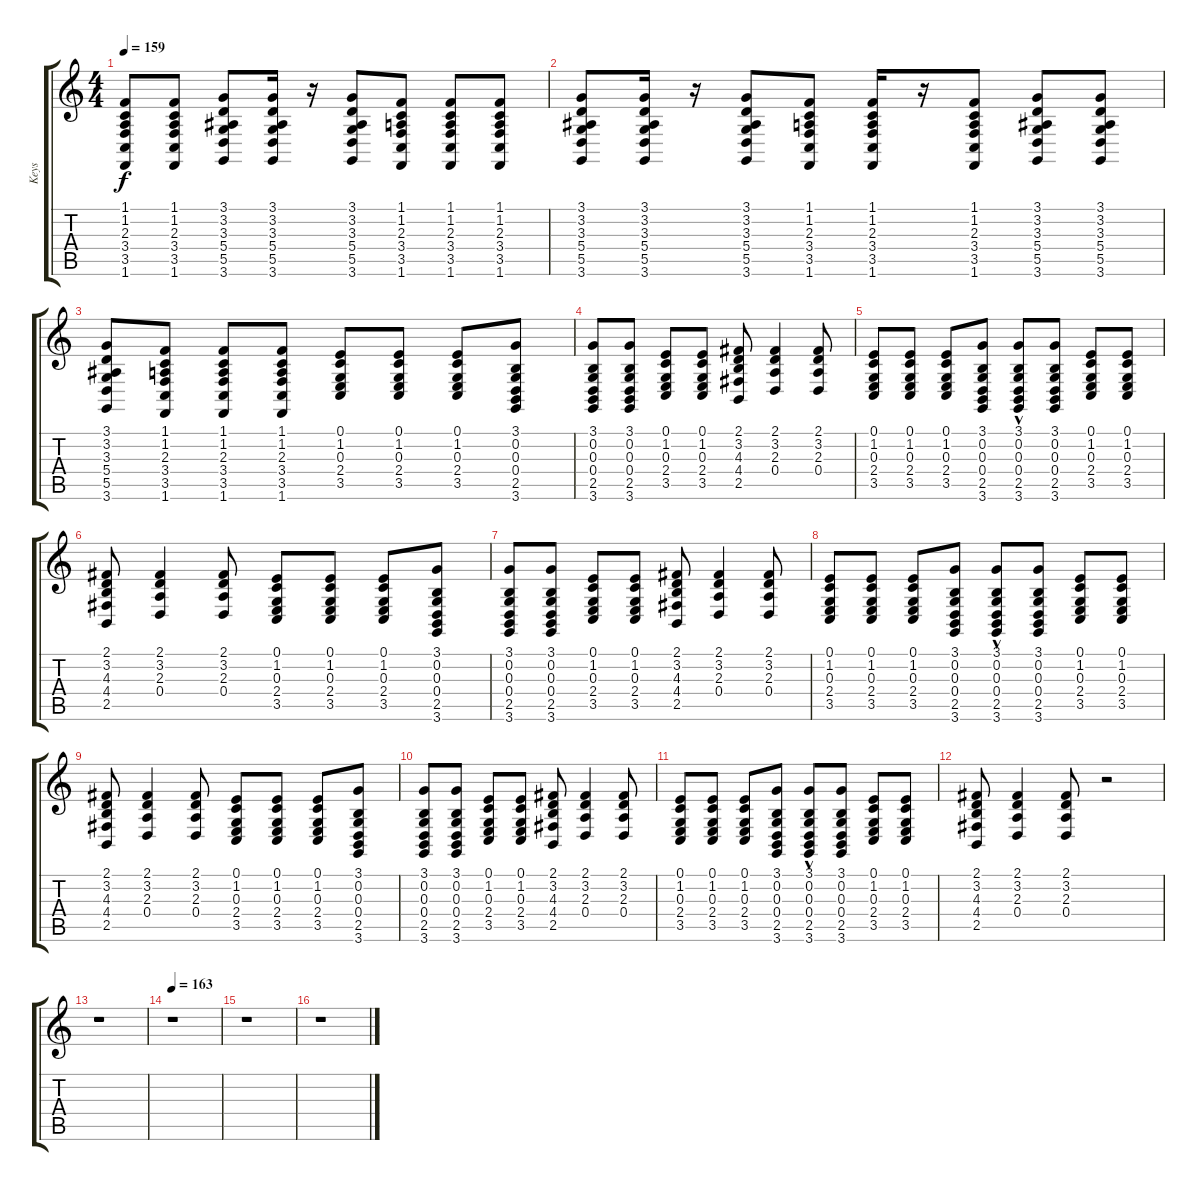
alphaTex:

\track ("Keys" "Keys") {instrument stringensemble2}
\staff {score tabs}
\tuning (E4 B3 G3 D3 A2 E2) {hide}
\ts (4 4)
\tempo 159
\clef g2
\ks c
(1.1 1.2 2.3 3.4 3.5 1.6).8{dy f} (1.1 1.2 2.3 3.4 3.5 1.6).8 (3.1 3.2 3.3 5.4 5.5 3.6).8 (3.1 3.2 3.3 5.4 5.5 3.6).16 r.16 (3.1 3.2 3.3 5.4 5.5 3.6).8 (1.1 1.2 2.3 3.4 3.5 1.6).8 (1.1 1.2 2.3 3.4 3.5 1.6).8 (1.1 1.2 2.3 3.4 3.5 1.6).8 |
(3.1 3.2 3.3 5.4 5.5 3.6).8 (3.1 3.2 3.3 5.4 5.5 3.6).16 r.16 (3.1 3.2 3.3 5.4 5.5 3.6).8 (1.1 1.2 2.3 3.4 3.5 1.6).8 (1.1 1.2 2.3 3.4 3.5 1.6).16 r.16 (1.1 1.2 2.3 3.4 3.5 1.6).8 (3.1 3.2 3.3 5.4 5.5 3.6).8 (3.1 3.2 3.3 5.4 5.5 3.6).8 |
(3.1 3.2 3.3 5.4 5.5 3.6).8 (1.1 1.2 2.3 3.4 3.5 1.6).8 (1.1 1.2 2.3 3.4 3.5 1.6).8 (1.1 1.2 2.3 3.4 3.5 1.6).8 (0.1 1.2 0.3 2.4 3.5).8 (0.1 1.2 0.3 2.4 3.5).8 (0.1 1.2 0.3 2.4 3.5).8 (3.1 0.2 0.3 0.4 2.5 3.6).8 |
(3.1 0.2 0.3 0.4 2.5 3.6).8 (3.1 0.2 0.3 0.4 2.5 3.6).8 (0.1 1.2 0.3 2.4 3.5).8 (0.1 1.2 0.3 2.4 3.5).8 (2.1 3.2 4.3 4.4 2.5).8 (2.1 3.2 2.3 0.4).4 (2.1 3.2 2.3 0.4).8 |
(0.1 1.2 0.3 2.4 3.5).8 (0.1 1.2 0.3 2.4 3.5).8 (0.1 1.2 0.3 2.4 3.5).8 (3.1 0.2 0.3 0.4 2.5 3.6).8 (3.1 0.2 0.3{hac} 0.4 2.5 3.6).8 (3.1 0.2 0.3 0.4 2.5 3.6).8 (0.1 1.2 0.3 2.4 3.5).8 (0.1 1.2 0.3 2.4 3.5).8 |
(2.1 3.2 4.3 4.4 2.5).8 (2.1 3.2 2.3 0.4).4 (2.1 3.2 2.3 0.4).8 (0.1 1.2 0.3 2.4 3.5).8 (0.1 1.2 0.3 2.4 3.5).8 (0.1 1.2 0.3 2.4 3.5).8 (3.1 0.2 0.3 0.4 2.5 3.6).8 |
(3.1 0.2 0.3 0.4 2.5 3.6).8 (3.1 0.2 0.3 0.4 2.5 3.6).8 (0.1 1.2 0.3 2.4 3.5).8 (0.1 1.2 0.3 2.4 3.5).8 (2.1 3.2 4.3 4.4 2.5).8 (2.1 3.2 2.3 0.4).4 (2.1 3.2 2.3 0.4).8 |
(0.1 1.2 0.3 2.4 3.5).8 (0.1 1.2 0.3 2.4 3.5).8 (0.1 1.2 0.3 2.4 3.5).8 (3.1 0.2 0.3 0.4 2.5 3.6).8 (3.1 0.2 0.3{hac} 0.4 2.5 3.6).8 (3.1 0.2 0.3 0.4 2.5 3.6).8 (0.1 1.2 0.3 2.4 3.5).8 (0.1 1.2 0.3 2.4 3.5).8 |
(2.1 3.2 4.3 4.4 2.5).8 (2.1 3.2 2.3 0.4).4 (2.1 3.2 2.3 0.4).8 (0.1 1.2 0.3 2.4 3.5).8 (0.1 1.2 0.3 2.4 3.5).8 (0.1 1.2 0.3 2.4 3.5).8 (3.1 0.2 0.3 0.4 2.5 3.6).8 |
(3.1 0.2 0.3 0.4 2.5 3.6).8 (3.1 0.2 0.3 0.4 2.5 3.6).8 (0.1 1.2 0.3 2.4 3.5).8 (0.1 1.2 0.3 2.4 3.5).8 (2.1 3.2 4.3 4.4 2.5).8 (2.1 3.2 2.3 0.4).4 (2.1 3.2 2.3 0.4).8 |
(0.1 1.2 0.3 2.4 3.5).8 (0.1 1.2 0.3 2.4 3.5).8 (0.1 1.2 0.3 2.4 3.5).8 (3.1 0.2 0.3 0.4 2.5 3.6).8 (3.1 0.2 0.3{hac} 0.4 2.5 3.6).8 (3.1 0.2 0.3 0.4 2.5 3.6).8 (0.1 1.2 0.3 2.4 3.5).8 (0.1 1.2 0.3 2.4 3.5).8 |
(2.1 3.2 4.3 4.4 2.5).8 (2.1 3.2 2.3 0.4).4 (2.1 3.2 2.3 0.4).8 r.2 |
r.1 |
\tempo 163
r.1 |
r.1 |
r.1
